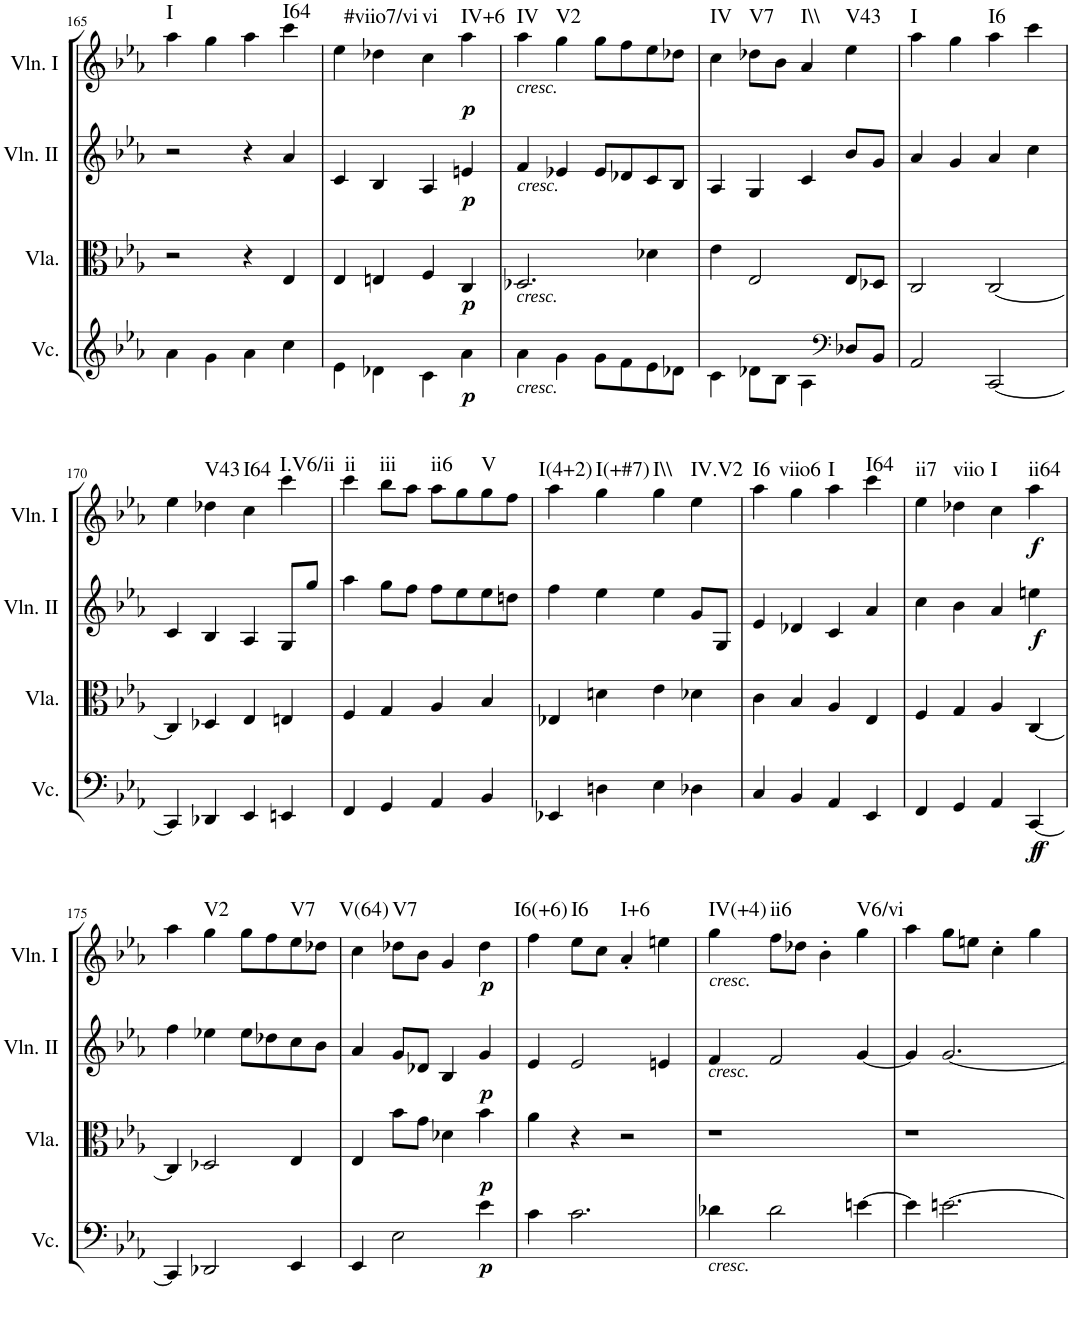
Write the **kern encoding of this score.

**kern	**dynam	**kern	**dynam	**kern	**dynam	**kern	**dynam	**harte
*part4	*part4	*part3	*part3	*part2	*part2	*part1	*part1	*part1
*staff4	*staff4	*staff3	*staff3	*staff2	*staff2	*staff1	*staff1	*
*I"Violoncello	*	*I"Viola	*	*I"Violin II	*	*I"Violin I	*	*
*I'Vc.	*	*I'Vla.	*	*I'Vln. II	*	*I'Vln. I	*	*
!!LO:PB:g=z
*clefG2	*	*clefC3	*	*clefG2	*	*clefG2	*	*
*k[b-e-a-]	*	*k[b-e-a-]	*	*k[b-e-a-]	*	*k[b-e-a-]	*	*
*M2/2	*	*M2/2	*	*M2/2	*	*M2/2	*	*
*met(c|)	*	*met(c|)	*	*met(c|)	*	*met(c|)	*	*
=165	=165	=165	=165	=165	=165	=165	=165	=165
!	!	!	!	!	!	!	!	!LO:H:kt=I
4a-\	.	2r	.	2r	.	4aa-\	.	N
4g\	.	.	.	.	.	4gg\	.	.
4a-\	.	4r	.	4r	.	4aa-\	.	.
!	!	!	!	!	!	!	!	!LO:H:kt=I64
4cc\	.	4E-/	.	4a-/	.	4ccc\	.	N
=166	=166	=166	=166	=166	=166	=166	=166	=166
4e-\	.	4E-/	.	4c/	.	4ee-\	.	.
!	!	!	!	!	!	!	!	!LO:H:kt=#viio7/vi
4d-X\	.	4En/	.	4B-/	.	4dd-X\	.	N
!	!	!	!	!	!	!	!	!LO:H:kt=vi
4c\	.	4F/	.	4A-/	.	4cc\	.	N
!	!LO:DY:b	!	!LO:DY:b	!	!LO:DY:b	!	!LO:DY:b	!LO:H:kt=IV+6
4a-\	p	4C/	p	4en/	p	4aa-\	p	N
=167	=167	=167	=167	=167	=167	=167	=167	=167
!	!	!	!	!	!	!LO:TX:b:i:t=cresc.	!	!
!	!	!LO:TX:a:i:t=cresc.	!	!	!	!	!	!
!	!	!LO:TX:b:i:t=cresc.	!	!	!	!	!	!
!LO:TX:b:i:t=cresc.	!	!	!	!	!	!	!	!LO:H:kt=IV
4a-\	.	2.D-X/	.	4f/	.	4aa-\	.	N
!	!	!	!	!	!	!	!	!LO:H:kt=V2
4g\	.	.	.	4e-X/	.	4gg\	.	N
8g\L	.	.	.	8e-/L	.	8gg\L	.	.
8f\	.	.	.	8d-X/	.	8ff\	.	.
8e-\	.	4d-X\	.	8c/	.	8ee-\	.	.
8d-X\J	.	.	.	8B-/J	.	8dd-X\J	.	.
=168	=168	=168	=168	=168	=168	=168	=168	=168
!	!	!	!	!	!	!	!	!LO:H:kt=IV
4c\	.	4e-\	.	4A-/	.	4cc\	.	N
!	!	!	!	!	!	!	!	!LO:H:kt=V7
8d-X\L	.	2E-/	.	4G/	.	8dd-X\L	.	N
8B-\J	.	.	.	.	.	8b-\J	.	.
!	!	!	!	!	!	!	!	!LO:H:kt=I\\
4A-\	.	.	.	4c/	.	4a-/	.	N
*clefF4	*	*	*	*	*	*	*	*
!	!	!	!	!	!	!	!	!LO:H:kt=V43
8D-X/L	.	8E-/L	.	8b-/L	.	4ee-\	.	N
8BB-/J	.	8D-X/J	.	8g/J	.	.	.	.
=169	=169	=169	=169	=169	=169	=169	=169	=169
!	!	!	!	!	!	!	!	!LO:H:kt=I
2AA-/	.	2C/	.	4a-/	.	4aa-\	.	N
.	.	.	.	4g/	.	4gg\	.	.
!	!	!	!	!	!	!	!	!LO:H:kt=I6
[2CC/	.	[2C/	.	4a-/	.	4aa-\	.	N
.	.	.	.	4cc\	.	4ccc\	.	.
!!LO:LB:g=z
=170	=170	=170	=170	=170	=170	=170	=170	=170
4CC/]	.	4C/]	.	4c/	.	4ee-\	.	.
!	!	!	!	!	!	!	!	!LO:H:kt=V43
4DD-X/	.	4D-X/	.	4B-/	.	4dd-X\	.	N
!	!	!	!	!	!	!	!	!LO:H:kt=I64
4EE-/	.	4E-/	.	4A-/	.	4cc\	.	N
!	!	!	!	!	!	!	!	!LO:H:kt=I.V6/ii
4EEn/	.	4En/	.	8G/L	.	4ccc\	.	N
.	.	.	.	8gg/J	.	.	.	.
=171	=171	=171	=171	=171	=171	=171	=171	=171
!	!	!	!	!	!	!	!	!LO:H:kt=ii
4FF/	.	4F/	.	4aa-\	.	4ccc\	.	N
!	!	!	!	!	!	!	!	!LO:H:kt=iii
4GG/	.	4G/	.	8gg\L	.	8bb-\L	.	N
.	.	.	.	8ff\J	.	8aa-\J	.	.
!	!	!	!	!	!	!	!	!LO:H:kt=ii6
4AA-/	.	4A-/	.	8ff\L	.	8aa-\L	.	N
.	.	.	.	8ee-\	.	8gg\	.	.
!	!	!	!	!	!	!	!	!LO:H:kt=V
4BB-/	.	4B-/	.	8ee-\	.	8gg\	.	N
.	.	.	.	8ddn\J	.	8ff\J	.	.
=172	=172	=172	=172	=172	=172	=172	=172	=172
!	!	!	!	!	!	!	!	!LO:H:kt=I(4+2)
4EE-X/	.	4E-X/	.	4ff\	.	4aa-\	.	N
!	!	!	!	!	!	!	!	!LO:H:kt=I(+#7)
4Dn\	.	4dn\	.	4ee-\	.	4gg\	.	N
!	!	!	!	!	!	!	!	!LO:H:kt=I\\
4E-\	.	4e-\	.	4ee-\	.	4gg\	.	N
!	!	!	!	!	!	!	!	!LO:H:kt=IV.V2
4D-X\	.	4d-X\	.	8g/L	.	4ee-\	.	N
.	.	.	.	8G/J	.	.	.	.
=173	=173	=173	=173	=173	=173	=173	=173	=173
!	!	!	!	!	!	!	!	!LO:H:kt=I6
4C/	.	4c\	.	4e-/	.	4aa-\	.	N
!	!	!	!	!	!	!	!	!LO:H:kt=viio6
4BB-/	.	4B-/	.	4d-X/	.	4gg\	.	N
!	!	!	!	!	!	!	!	!LO:H:kt=I
4AA-/	.	4A-/	.	4c/	.	4aa-\	.	N
!	!	!	!	!	!	!	!	!LO:H:kt=I64
4EE-/	.	4E-/	.	4a-/	.	4ccc\	.	N
=174	=174	=174	=174	=174	=174	=174	=174	=174
!	!	!	!	!	!	!	!	!LO:H:kt=ii7
4FF/	.	4F/	.	4cc\	.	4ee-\	.	N
!	!	!	!	!	!	!	!	!LO:H:kt=viio
4GG/	.	4G/	.	4b-\	.	4dd-X\	.	N
!	!	!	!	!	!	!	!	!LO:H:kt=I
4AA-/	.	4A-/	.	4a-/	.	4cc\	.	N
!	!LO:DY:b	!	!	!	!	!	!	!
!	!LO:DY:n=1:b	!	!	!	!LO:DY:b	!	!LO:DY:b	!LO:H:kt=ii64
[4CC/	f f	[4C/	.	4een\	f	4aa-\	f	N
!!LO:LB:g=z
=175	=175	=175	=175	=175	=175	=175	=175	=175
4CC/]	.	4C/]	.	4ff\	.	4aa-\	.	.
!	!	!	!	!	!	!	!	!LO:H:kt=V2
2DD-X/	.	2D-X/	.	4ee-X\	.	4gg\	.	N
.	.	.	.	8ee-\L	.	8gg\L	.	.
.	.	.	.	8dd-X\	.	8ff\	.	.
!	!	!	!	!	!	!	!	!LO:H:kt=V7
4EE-/	.	4E-/	.	8cc\	.	8ee-\	.	N
.	.	.	.	8b-\J	.	8dd-X\J	.	.
=176	=176	=176	=176	=176	=176	=176	=176	=176
!	!	!	!	!	!	!	!	!LO:H:kt=V(64)
4EE-/	.	4E-/	.	4a-/	.	4cc\	.	N
!	!	!	!	!	!	!	!	!LO:H:kt=V7
2E-\	.	8b-\L	.	8g/L	.	8dd-X\L	.	N
.	.	8g\J	.	8d-X/J	.	8b-\J	.	.
.	.	4d-X\	.	4B-/	.	4g/	.	.
!	!LO:DY:b	!	!LO:DY:b	!	!LO:DY:b	!	!LO:DY:b	!
4e-\	p	4b-\	p	4g/	p	4dd-\	p	.
=177	=177	=177	=177	=177	=177	=177	=177	=177
!	!	!	!	!	!	!	!	!LO:H:kt=I6(+6)
4c\	.	4a-\	.	4e-/	.	4ff\	.	N
!	!	!	!	!	!	!	!	!LO:H:kt=I6
2.c\	.	4r	.	2e-/	.	8ee-\L	.	N
.	.	.	.	.	.	8cc\J	.	.
!	!	!	!	!	!	!	!	!LO:H:kt=I+6
.	.	2r	.	.	.	4a-'/	.	N
.	.	.	.	4en/	.	4een\	.	.
=178	=178	=178	=178	=178	=178	=178	=178	=178
!	!	!	!	!	!	!LO:TX:b:i:t=cresc.	!	!
!	!	!	!	!LO:TX:b:i:t=cresc.	!	!	!	!
!LO:TX:b:i:t=cresc.	!	!	!	!	!	!	!	!LO:H:kt=IV(+4)
4d-X\	.	1r	.	4f/	.	4gg\	.	N
!	!	!	!	!	!	!	!	!LO:H:kt=ii6
2d-\	.	.	.	2f/	.	8ff\L	.	N
.	.	.	.	.	.	8dd-X\J	.	.
.	.	.	.	.	.	4b-'\	.	.
!	!	!	!	!	!	!	!	!LO:H:kt=V6/vi
[4en\	.	.	.	[4g/	.	4gg\	.	N
=179	=179	=179	=179	=179	=179	=179	=179	=179
4e\]	.	1r	.	4g/]	.	4aa-\	.	.
[2.en\	.	.	.	[2.g/	.	8gg\L	.	.
.	.	.	.	.	.	8een\J	.	.
.	.	.	.	.	.	4cc'\	.	.
.	.	.	.	.	.	4gg\	.	.
=	=	=	=	=	=	=	=	=
*-	*-	*-	*-	*-	*-	*-	*-	*-
